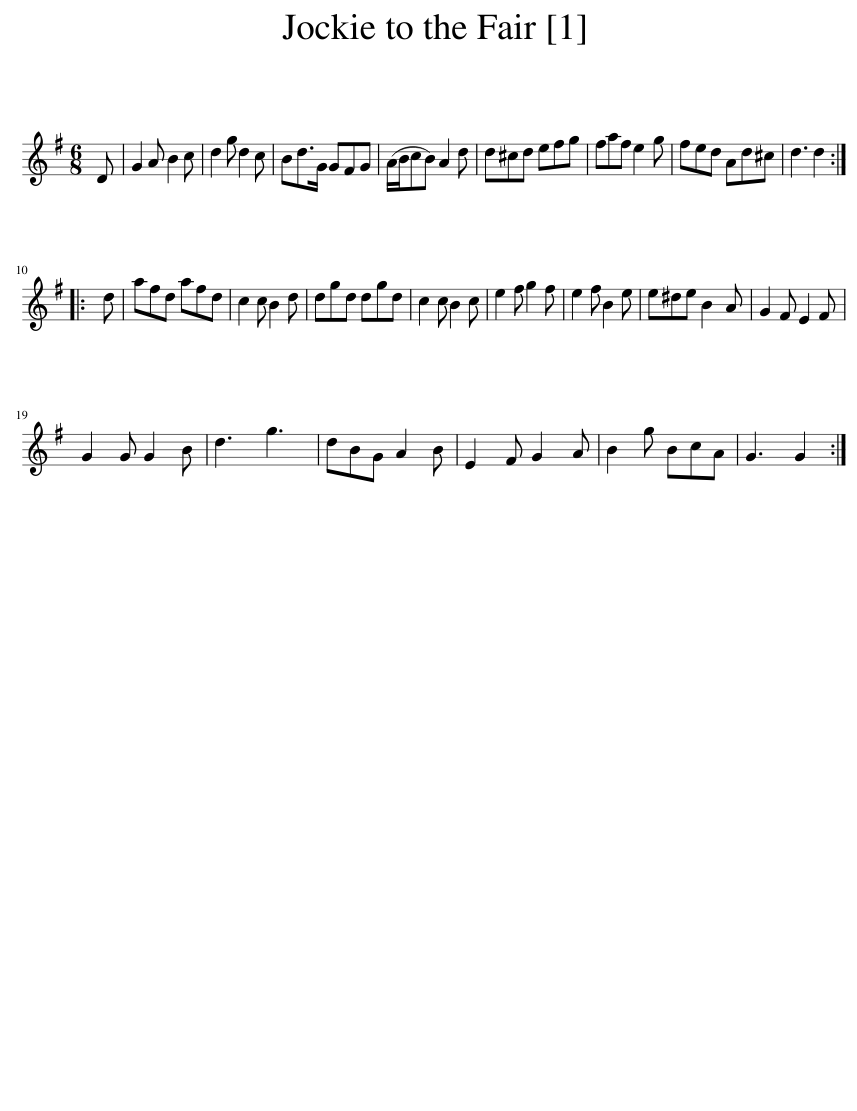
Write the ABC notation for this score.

X:1
L:1/8
M:6/8
I:linebreak $
K:G
V:1 treble
V:1
 D | G2 A B2 c | d2 g d2 c | Bd>G GFG | (A/B/cB) A2 d | %5
 d^cd efg | faf e2 g | fed Ad^c | d3 d2 ::$ d | %10
 afd afd | c2 c B2 d | dgd dgd | c2 c B2 c | e2 f g2 f | %15
 e2 f B2 e | e^de B2 A | G2 F E2 F |$ G2 G G2 B | d3 g3 | %20
 dBG A2 B | E2 F G2 A | B2 g BcA | G3 G2 :| %24
